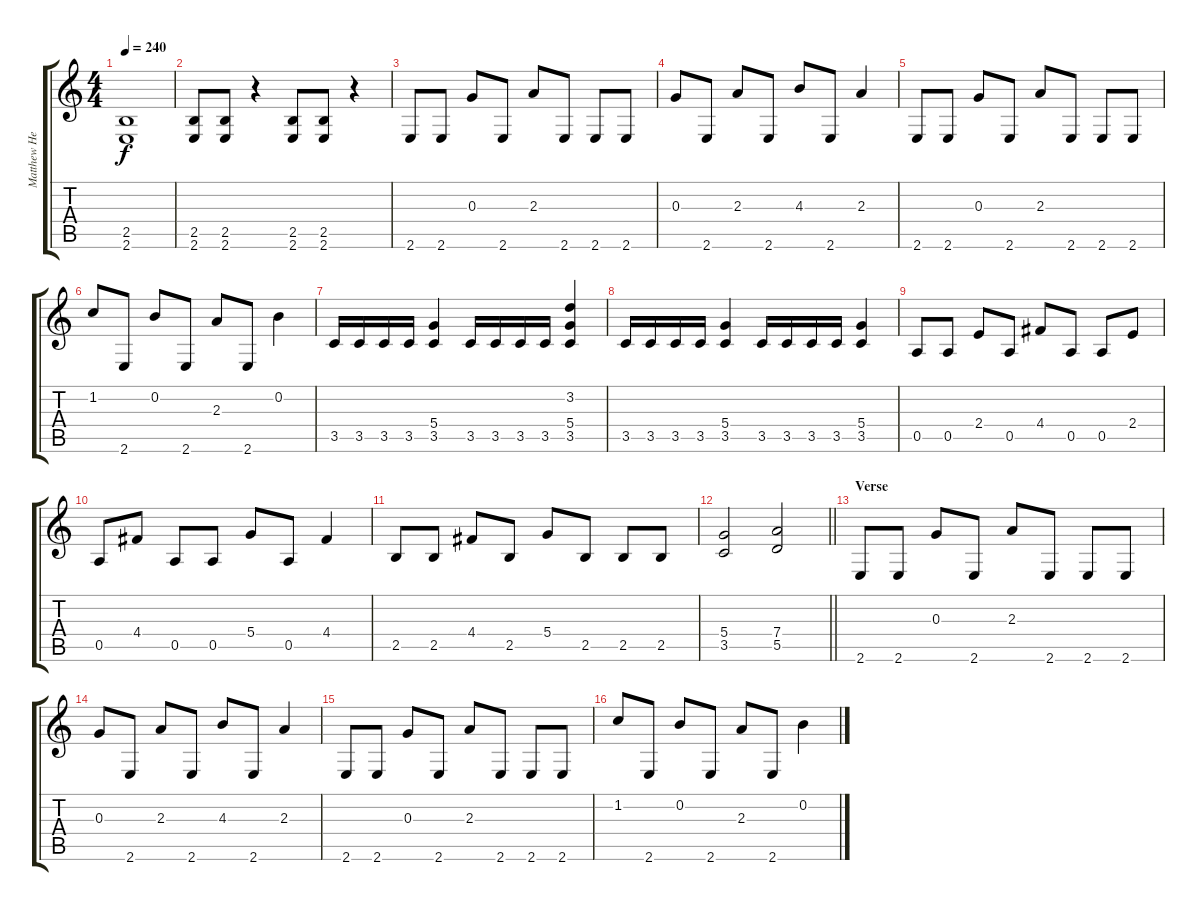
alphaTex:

\track ("Matthew Heafy" "Matthew He") {instrument overdrivenguitar}
\staff {score tabs}
\tuning (E4 B3 G3 D3 A2 D2) {hide}
\ts (4 4)
\tempo 240
\clef g2
\ks c
(2.5 2.6).1{dy f instrument overdrivenguitar} |
(2.5 2.6).8 (2.5 2.6).8 r.4 (2.5 2.6).8 (2.5 2.6).8 r.4 |
2.6.8 2.6.8 0.3.8 2.6.8 2.3.8 2.6.8 2.6.8 2.6.8 |
0.3.8 2.6.8 2.3.8 2.6.8 4.3.8 2.6.8 2.3.4 |
2.6.8 2.6.8 0.3.8 2.6.8 2.3.8 2.6.8 2.6.8 2.6.8 |
1.2.8 2.6.8 0.2.8 2.6.8 2.3.8 2.6.8 0.2.4 |
3.5.16 3.5.16 3.5.16 3.5.16 (5.4 3.5).4 3.5.16 3.5.16 3.5.16 3.5.16 (3.2 5.4 3.5).4 |
3.5.16 3.5.16 3.5.16 3.5.16 (5.4 3.5).4 3.5.16 3.5.16 3.5.16 3.5.16 (5.4 3.5).4 |
0.5.8 0.5.8 2.4.8 0.5.8 4.4.8 0.5.8 0.5.8 2.4.8 |
0.5.8 4.4.8 0.5.8 0.5.8 5.4.8 0.5.8 4.4.4 |
2.5.8 2.5.8 4.4.8 2.5.8 5.4.8 2.5.8 2.5.8 2.5.8 |
\barLineRight lightlight
(5.4 3.5).2 (7.4 5.5).2 |
\section ("" "Verse")
2.6.8 2.6.8 0.3.8 2.6.8 2.3.8 2.6.8 2.6.8 2.6.8 |
0.3.8 2.6.8 2.3.8 2.6.8 4.3.8 2.6.8 2.3.4 |
2.6.8 2.6.8 0.3.8 2.6.8 2.3.8 2.6.8 2.6.8 2.6.8 |
1.2.8 2.6.8 0.2.8 2.6.8 2.3.8 2.6.8 0.2.4
